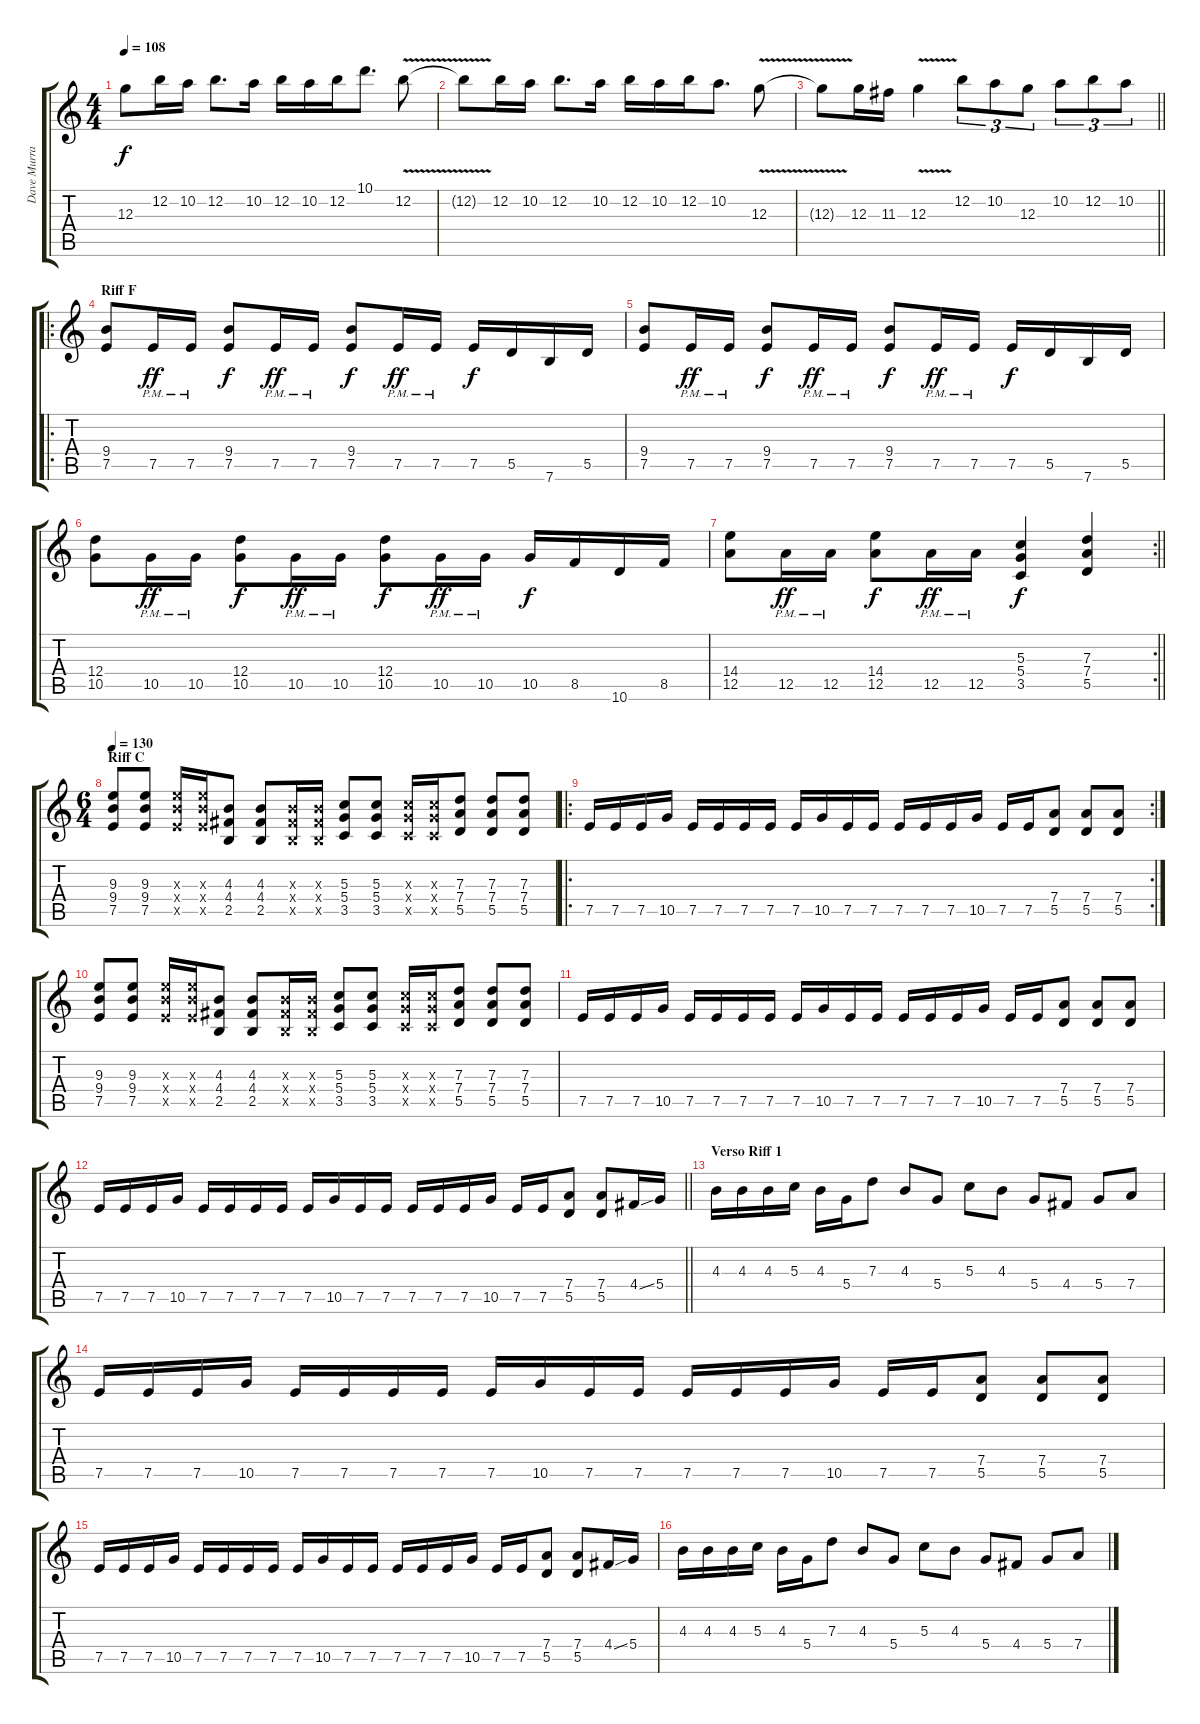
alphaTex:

\track ("Dave Murray" "Dave Murra") {instrument distortionguitar}
\staff {score tabs}
\tuning (E4 B3 G3 D3 A2 E2) {hide}
\ts (4 4)
\tempo 108
\clef g2
\ks c
12.3{t}.8{dy f} 12.2.16 10.2.16 12.2.8{d} 10.2.16 12.2.16 10.2.16 12.2.16 10.1.8{d} 12.2{v}.8 |
12.2{t}.8 12.2.16 10.2.16 12.2.8{d} 10.2.16 12.2.16 10.2.16 12.2.16 10.2.8{d} 12.3{v}.8 |
\barLineRight lightlight
12.3{t}.8 12.3.16 11.3.16 12.3{v}.4 12.2.8{tu (3 2)} 10.2.8{tu (3 2)} 12.3.8{tu (3 2)} 10.2.8{tu (3 2)} 12.2.8{tu (3 2)} 10.2.8{tu (3 2)} |
\ro
\section ("" "Riff F")
(9.4 7.5).8 7.5{pm}.16{dy ff} 7.5{pm}.16 (9.4 7.5).8{dy f} 7.5{pm}.16{dy ff} 7.5{pm}.16 (9.4 7.5).8{dy f} 7.5{pm}.16{dy ff} 7.5{pm}.16 7.5.16{dy f} 5.5.16 7.6.16 5.5.16 |
(9.4 7.5).8 7.5{pm}.16{dy ff} 7.5{pm}.16 (9.4 7.5).8{dy f} 7.5{pm}.16{dy ff} 7.5{pm}.16 (9.4 7.5).8{dy f} 7.5{pm}.16{dy ff} 7.5{pm}.16 7.5.16{dy f} 5.5.16 7.6.16 5.5.16 |
(12.4 10.5).8 10.5{pm}.16{dy ff} 10.5{pm}.16 (12.4 10.5).8{dy f} 10.5{pm}.16{dy ff} 10.5{pm}.16 (12.4 10.5).8{dy f} 10.5{pm}.16{dy ff} 10.5{pm}.16 10.5.16{dy f} 8.5.16 10.6.16 8.5.16 |
\rc 2
\barLineRight lightlight
(14.4 12.5).8 12.5{pm}.16{dy ff} 12.5{pm}.16 (14.4 12.5).8{dy f} 12.5{pm}.16{dy ff} 12.5{pm}.16 (5.3 5.4 3.5).4{dy f} (7.3 7.4 5.5).4 |
\ts (6 4)
\section ("" "Riff C")
\tempo 130
(9.3 9.4 7.5).8 (9.3 9.4 7.5).8 (9.3{x} 9.4{x} 7.5{x}).16 (9.3{x} 9.4{x} 7.5{x}).16 (4.3 4.4 2.5).8 (4.3 4.4 2.5).8 (4.3{x} 4.4{x} 2.5{x}).16 (4.3{x} 4.4{x} 2.5{x}).16 (5.3 5.4 3.5).8 (5.3 5.4 3.5).8 (5.3{x} 5.4{x} 3.5{x}).16 (5.3{x} 5.4{x} 3.5{x}).16 (7.3 7.4 5.5).8 (7.3 7.4 5.5).8 (7.3 7.4 5.5).8 |
\ro
\rc 2
7.5.16 7.5.16 7.5.16 10.5.16 7.5.16 7.5.16 7.5.16 7.5.16 7.5.16 10.5.16 7.5.16 7.5.16 7.5.16 7.5.16 7.5.16 10.5.16 7.5.16 7.5.16 (7.4 5.5).8 (7.4 5.5).8 (7.4 5.5).8 |
(9.3 9.4 7.5).8 (9.3 9.4 7.5).8 (9.3{x} 9.4{x} 7.5{x}).16 (9.3{x} 9.4{x} 7.5{x}).16 (4.3 4.4 2.5).8 (4.3 4.4 2.5).8 (4.3{x} 4.4{x} 2.5{x}).16 (4.3{x} 4.4{x} 2.5{x}).16 (5.3 5.4 3.5).8 (5.3 5.4 3.5).8 (5.3{x} 5.4{x} 3.5{x}).16 (5.3{x} 5.4{x} 3.5{x}).16 (7.3 7.4 5.5).8 (7.3 7.4 5.5).8 (7.3 7.4 5.5).8 |
7.5.16 7.5.16 7.5.16 10.5.16 7.5.16 7.5.16 7.5.16 7.5.16 7.5.16 10.5.16 7.5.16 7.5.16 7.5.16 7.5.16 7.5.16 10.5.16 7.5.16 7.5.16 (7.4 5.5).8 (7.4 5.5).8 (7.4 5.5).8 |
\barLineRight lightlight
7.5.16 7.5.16 7.5.16 10.5.16 7.5.16 7.5.16 7.5.16 7.5.16 7.5.16 10.5.16 7.5.16 7.5.16 7.5.16 7.5.16 7.5.16 10.5.16 7.5.16 7.5.16 (7.4 5.5).8 (7.4 5.5).8 4.4{ss}.16 5.4.16 |
\section ("" "Verso Riff 1")
4.3.16 4.3.16 4.3.16 5.3.16 4.3.16 5.4.16 7.3.8 4.3.8 5.4.8 5.3.8 4.3.8 5.4.8 4.4.8 5.4.8 7.4.8 |
7.5.16 7.5.16 7.5.16 10.5.16 7.5.16 7.5.16 7.5.16 7.5.16 7.5.16 10.5.16 7.5.16 7.5.16 7.5.16 7.5.16 7.5.16 10.5.16 7.5.16 7.5.16 (7.4 5.5).8 (7.4 5.5).8 (7.4 5.5).8 |
7.5.16 7.5.16 7.5.16 10.5.16 7.5.16 7.5.16 7.5.16 7.5.16 7.5.16 10.5.16 7.5.16 7.5.16 7.5.16 7.5.16 7.5.16 10.5.16 7.5.16 7.5.16 (7.4 5.5).8 (7.4 5.5).8 4.4{ss}.16 5.4.16 |
4.3.16 4.3.16 4.3.16 5.3.16 4.3.16 5.4.16 7.3.8 4.3.8 5.4.8 5.3.8 4.3.8 5.4.8 4.4.8 5.4.8 7.4.8
